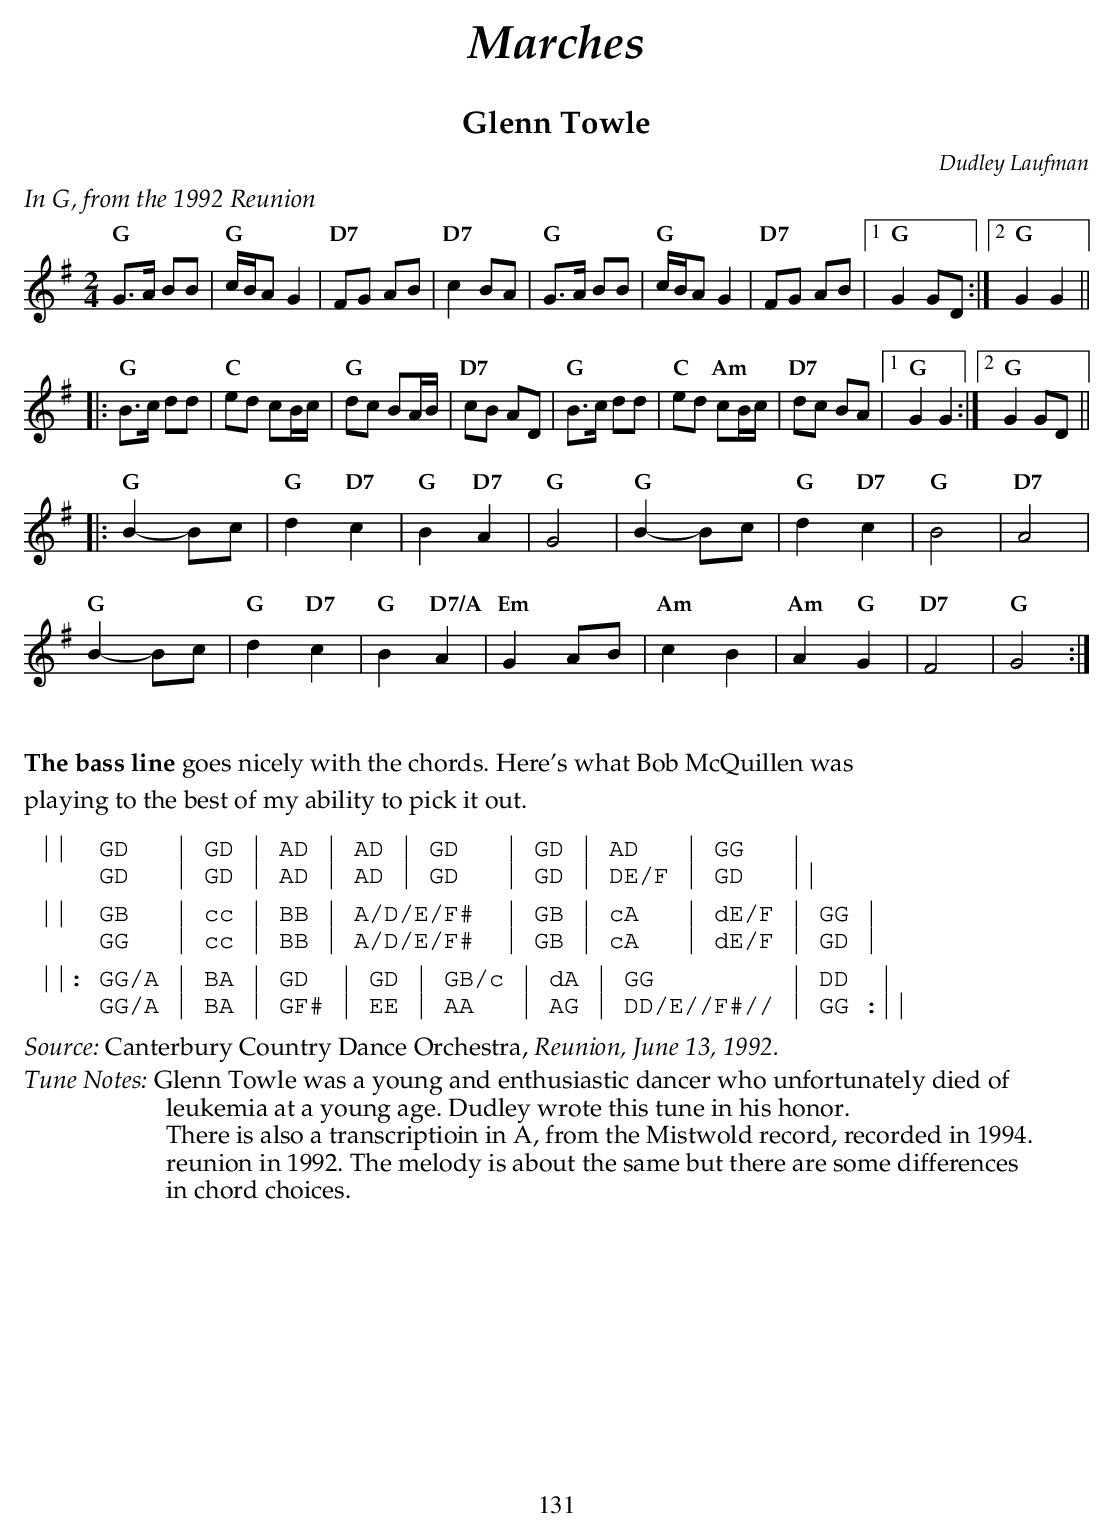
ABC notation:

X:1
T:Glenn Towle
C:Dudley Laufman
M:2/4
L:1/16
K:G
%%text $2In G, from the 1992 Reunion$0
   "G" G2>A2 B2B2  | "G" cBA2 G4        | "D7" F2G2 A2B2     | "D7" c4 B2A2 |\
   "G" G2>A2 B2B2  | "G" cBA2 G4        | "D7" F2G2 A2B2     |1 "G" G4 G2D2 :|2 "G"G4 G4 ||
|: "G" B2>c2 d2d2  | "C" e2d2 c2Bc      | "G"  d2c2 B2AB     | "D7" c2B2 A2D2 |\
   "G" B2>c2 d2d2  | "C" e2d2 "Am" c2Bc | "D7" d2c2 B2A2     |1 "G" G4 G4 :|2 "G"G4 G2D2 ||
|: "G" B4- B2c2    | "G" d4 "D7" c4     | "G" B4 "D7" A4     | "G" G8 |\
   "G" B4- B2c2    | "G" d4 "D7" c4     | "G" B8             | "D7" A8 |
   "G" B4- B2c2    | "G" d4 "D7" c4     | "G" B4 "D7/A" A4   | "Em" G4 A2B2 |\
   "Am" c4 B4      | "Am" A4 "G" G4     | "D7" F8            | "G" G8  :|
